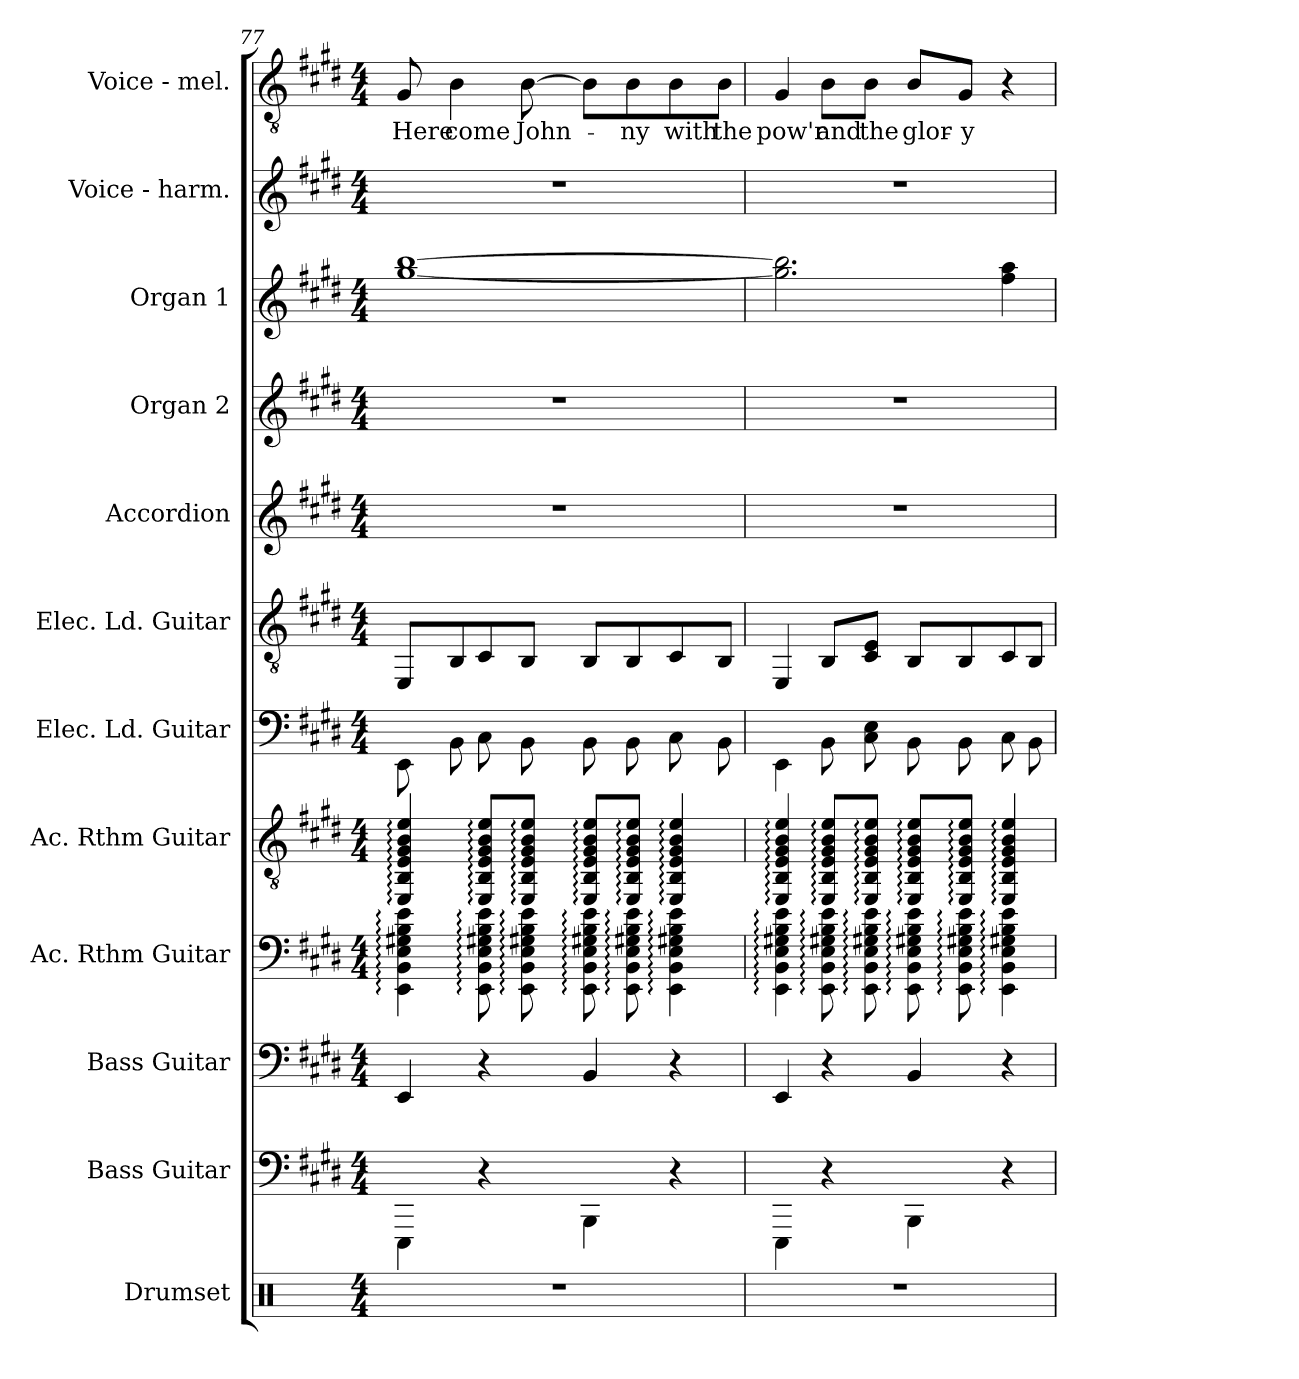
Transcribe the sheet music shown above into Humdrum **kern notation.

**kern	**kern	**kern	**kern	**kern	**kern	**kern	**kern	**kern	**kern	**kern	**kern	**text
*part12	*part11	*part10	*part9	*part8	*part7	*part6	*part5	*part4	*part3	*part2	*part1	*part1
*staff12	*staff11	*staff10	*staff9	*staff8	*staff7	*staff6	*staff5	*staff4	*staff3	*staff2	*staff1	*staff1
*I"Drumset	*I"Bass Guitar	*I"Bass Guitar	*I"Ac. Rthm Guitar	*I"Ac. Rthm Guitar	*I"Elec. Ld. Guitar	*I"Elec. Ld. Guitar	*I"Accordion	*I"Organ 2	*I"Organ 1	*I"Voice - harm.	*I"Voice - mel.	*
*I'Drums	*I'Bass	*I'Bass	*I'R. Guit.	*I'R. Guit.	*I'Ld. Guit.	*I'Ld. Guit.	*I'Acc.	*I'Org. 2	*I'Org. 1	*I'Harm.	*I'Mel.	*
!!LO:PB:g=z
*clefX	*	*clefF4	*	*clefGv2	*	*clefGv2	*clefG2	*clefG2	*clefG2	*clefG2	*clefGv2	*
*	*ITrd7c12	*ITrd7c12	*	*	*	*	*	*	*	*	*	*
*k[]	*k[f#c#g#d#]	*k[f#c#g#d#]	*k[f#c#g#d#]	*k[f#c#g#d#]	*k[f#c#g#d#]	*k[f#c#g#d#]	*k[f#c#g#d#]	*k[f#c#g#d#]	*k[f#c#g#d#]	*k[f#c#g#d#]	*k[f#c#g#d#]	*
*M4/4	*M4/4	*M4/4	*M4/4	*M4/4	*M4/4	*M4/4	*M4/4	*M4/4	*M4/4	*M4/4	*M4/4	*
=77	=77	=77	=77	=77	=77	=77	=77	=77	=77	=77	=77	=77
!	!	!	!	!	!	!	!	!	!	!	!	!LO:LY:b
1r	4EEEE\	4EEE/	4EE\: 4BB\: 4E\: 4G#X\: 4B\: 4e\:	4EE/: 4BB/: 4E/: 4G#/: 4B/: 4e/:	8EE\	8EE/L	1r	1r	[1gg# [1bb	1r	8G#/	Here
!	!	!	!	!	!	!	!	!	!	!	!	!LO:LY:b
.	.	.	.	.	8BB\	8BB/	.	.	.	.	4B\	come
.	4r	4r	8EE\: 8BB\: 8E\: 8G#X\: 8B\: 8e\:	8EE/: 8BB/: 8E/: 8G#/: 8B/: 8e/:L	8C#\	8C#/	.	.	.	.	.	.
!	!	!	!	!	!	!	!	!	!	!	!	!LO:LY:b
.	.	.	8EE\: 8BB\: 8E\: 8G#X\: 8B\: 8e\:	8EE/: 8BB/: 8E/: 8G#/: 8B/: 8e/:J	8BB\	8BB/J	.	.	.	.	[8B\	John-
.	4BBBB\	4BBB/	8EE\: 8BB\: 8E\: 8G#X\: 8B\: 8e\:	8EE/: 8BB/: 8E/: 8G#/: 8B/: 8e/:L	8BB\	8BB/L	.	.	.	.	8B\L]	.
!	!	!	!	!	!	!	!	!	!	!	!	!LO:LY:b
.	.	.	8EE\: 8BB\: 8E\: 8G#X\: 8B\: 8e\:	8EE/: 8BB/: 8E/: 8G#/: 8B/: 8e/:J	8BB\	8BB/	.	.	.	.	8B\	-ny
!	!	!	!	!	!	!	!	!	!	!	!	!LO:LY:b
.	4r	4r	4EE\: 4BB\: 4E\: 4G#X\: 4B\: 4e\:	4EE/: 4BB/: 4E/: 4G#/: 4B/: 4e/:	8C#\	8C#/	.	.	.	.	8B\	with
!	!	!	!	!	!	!	!	!	!	!	!	!LO:LY:b
.	.	.	.	.	8BB\	8BB/J	.	.	.	.	8B\J	the
=78	=78	=78	=78	=78	=78	=78	=78	=78	=78	=78	=78	=78
!	!	!	!	!	!	!	!	!	!	!	!	!LO:LY:b
1r	4EEEE\	4EEE/	4EE\: 4BB\: 4E\: 4G#X\: 4B\: 4e\:	4EE/: 4BB/: 4E/: 4G#/: 4B/: 4e/:	4EE\	4EE/	1r	1r	2.gg#\] 2.bb\]	1r	4G#/	pow'r
!	!	!	!	!	!	!	!	!	!	!	!	!LO:LY:b
.	4r	4r	8EE\: 8BB\: 8E\: 8G#X\: 8B\: 8e\:	8EE/: 8BB/: 8E/: 8G#/: 8B/: 8e/:L	8BB\	8BB/L	.	.	.	.	8B\L	and
!	!	!	!	!	!	!	!	!	!	!	!	!LO:LY:b
.	.	.	8EE\: 8BB\: 8E\: 8G#X\: 8B\: 8e\:	8EE/: 8BB/: 8E/: 8G#/: 8B/: 8e/:J	8C#\ 8E\	8C#/ 8E/J	.	.	.	.	8B\J	the
!	!	!	!	!	!	!	!	!	!	!	!	!LO:LY:b
.	4BBBB\	4BBB/	8EE\: 8BB\: 8E\: 8G#X\: 8B\: 8e\:	8EE/: 8BB/: 8E/: 8G#/: 8B/: 8e/:L	8BB\	8BB/L	.	.	.	.	8B/L	glor-
!	!	!	!	!	!	!	!	!	!	!	!	!LO:LY:b
.	.	.	8EE\: 8BB\: 8E\: 8G#X\: 8B\: 8e\:	8EE/: 8BB/: 8E/: 8G#/: 8B/: 8e/:J	8BB\	8BB/	.	.	.	.	8G#/J	-y
.	4r	4r	4EE\: 4BB\: 4E\: 4G#X\: 4B\: 4e\:	4EE/: 4BB/: 4E/: 4G#/: 4B/: 4e/:	8C#\	8C#/	.	.	4ff#\ 4aa\	.	4r	.
.	.	.	.	.	8BB\	8BB/J	.	.	.	.	.	.
=	=	=	=	=	=	=	=	=	=	=	=	=
*-	*-	*-	*-	*-	*-	*-	*-	*-	*-	*-	*-	*-
